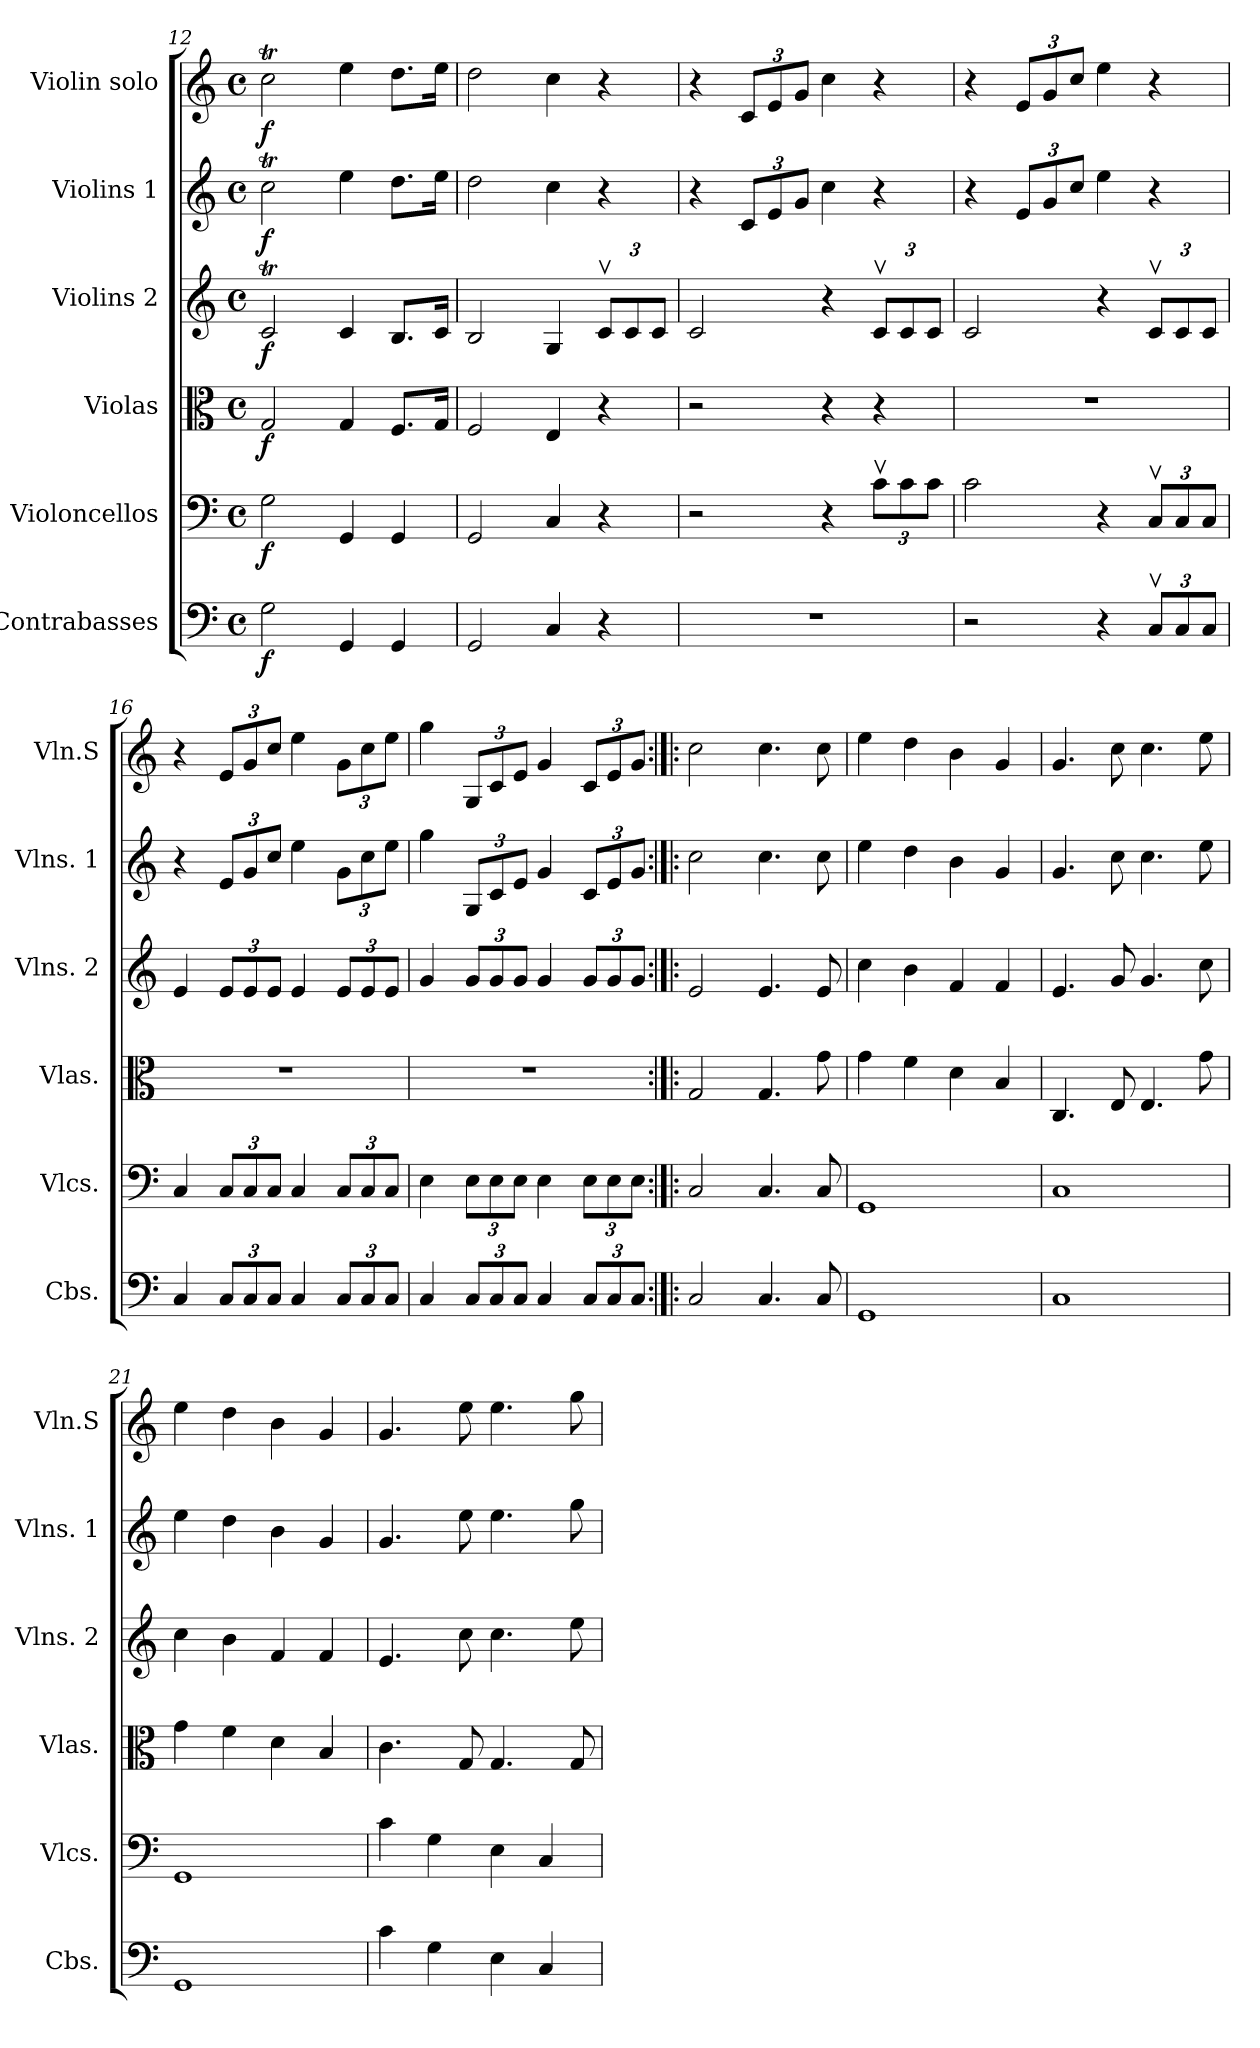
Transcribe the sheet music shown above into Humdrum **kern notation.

**kern	**dynam	**kern	**dynam	**kern	**dynam	**kern	**dynam	**kern	**dynam	**kern	**dynam
*part6	*part6	*part5	*part5	*part4	*part4	*part3	*part3	*part2	*part2	*part1	*part1
*staff6	*staff6	*staff5	*staff5	*staff4	*staff4	*staff3	*staff3	*staff2	*staff2	*staff1	*staff1
*I"Contrabasses	*	*I"Violoncellos	*	*I"Violas	*	*I"Violins 2	*	*I"Violins 1	*	*I"Violin solo	*
*I'Cbs.	*	*I'Vlcs.	*	*I'Vlas.	*	*I'Vlns. 2	*	*I'Vlns. 1	*	*I'Vln.S	*
*clefF4	*	*clefF4	*	*clefC3	*	*clefG2	*	*clefG2	*	*clefG2	*
*ITrd7c12	*	*	*	*	*	*	*	*	*	*	*
*k[]	*	*k[]	*	*k[]	*	*k[]	*	*k[]	*	*k[]	*
*M4/4	*	*M4/4	*	*M4/4	*	*M4/4	*	*M4/4	*	*M4/4	*
*met(c)	*	*met(c)	*	*met(c)	*	*met(c)	*	*met(c)	*	*met(c)	*
=12	=12	=12	=12	=12	=12	=12	=12	=12	=12	=12	=12
!	!LO:DY:b	!	!LO:DY:b	!	!LO:DY:b	!	!LO:DY:b	!	!LO:DY:b	!	!LO:DY:b
2GG\	f	2G\	f	2G/	f	2cT/	f	2ccT\	f	2ccT\	f
4GGG/	.	4GG/	.	4G/	.	4c/	.	4ee\	.	4ee\	.
4GGG/	.	4GG/	.	8.F/L	.	8.B/L	.	8.dd\L	.	8.dd\L	.
.	.	.	.	16G/Jk	.	16c/Jk	.	16ee\Jk	.	16ee\Jk	.
=13	=13	=13	=13	=13	=13	=13	=13	=13	=13	=13	=13
2GGG/	.	2GG/	.	2F/	.	2B/	.	2dd\	.	2dd\	.
4CC/	.	4C/	.	4E/	.	4G/	.	4cc\	.	4cc\	.
*	*	*	*	*	*	*Xbrackettup	*	*	*	*	*
4r	.	4r	.	4r	.	12cv/L	.	4r	.	4r	.
.	.	.	.	.	.	12c/	.	.	.	.	.
.	.	.	.	.	.	12c/J	.	.	.	.	.
=14	=14	=14	=14	=14	=14	=14	=14	=14	=14	=14	=14
1r	.	2r	.	2r	.	2c/	.	4r	.	4r	.
*	*	*	*	*	*	*	*	*Xbrackettup	*	*Xbrackettup	*
.	.	.	.	.	.	.	.	12c/L	.	12c/L	.
.	.	.	.	.	.	.	.	12e/	.	12e/	.
.	.	.	.	.	.	.	.	12g/J	.	12g/J	.
.	.	4r	.	4r	.	4r	.	4cc\	.	4cc\	.
*	*	*Xbrackettup	*	*	*	*	*	*	*	*	*
.	.	12cv\L	.	4r	.	12cv/L	.	4r	.	4r	.
.	.	12c\	.	.	.	12c/	.	.	.	.	.
.	.	12c\J	.	.	.	12c/J	.	.	.	.	.
!!LO:PB:g=z
=15	=15	=15	=15	=15	=15	=15	=15	=15	=15	=15	=15
2r	.	2c\	.	1r	.	2c/	.	4r	.	4r	.
.	.	.	.	.	.	.	.	12e/L	.	12e/L	.
.	.	.	.	.	.	.	.	12g/	.	12g/	.
.	.	.	.	.	.	.	.	12cc/J	.	12cc/J	.
4r	.	4r	.	.	.	4r	.	4ee\	.	4ee\	.
*Xbrackettup	*	*	*	*	*	*	*	*	*	*	*
12CCv/L	.	12Cv/L	.	.	.	12cv/L	.	4r	.	4r	.
12CC/	.	12C/	.	.	.	12c/	.	.	.	.	.
12CC/J	.	12C/J	.	.	.	12c/J	.	.	.	.	.
=16	=16	=16	=16	=16	=16	=16	=16	=16	=16	=16	=16
4CC/	.	4C/	.	1r	.	4e/	.	4r	.	4r	.
12CC/L	.	12C/L	.	.	.	12e/L	.	12e/L	.	12e/L	.
12CC/	.	12C/	.	.	.	12e/	.	12g/	.	12g/	.
12CC/J	.	12C/J	.	.	.	12e/J	.	12cc/J	.	12cc/J	.
4CC/	.	4C/	.	.	.	4e/	.	4ee\	.	4ee\	.
12CC/L	.	12C/L	.	.	.	12e/L	.	12g\L	.	12g\L	.
12CC/	.	12C/	.	.	.	12e/	.	12cc\	.	12cc\	.
12CC/J	.	12C/J	.	.	.	12e/J	.	12ee\J	.	12ee\J	.
=17	=17	=17	=17	=17	=17	=17	=17	=17	=17	=17	=17
4CC/	.	4E\	.	1r	.	4g/	.	4gg\	.	4gg\	.
12CC/L	.	12E\L	.	.	.	12g/L	.	12G/L	.	12G/L	.
12CC/	.	12E\	.	.	.	12g/	.	12c/	.	12c/	.
12CC/J	.	12E\J	.	.	.	12g/J	.	12e/J	.	12e/J	.
4CC/	.	4E\	.	.	.	4g/	.	4g/	.	4g/	.
12CC/L	.	12E\L	.	.	.	12g/L	.	12c/L	.	12c/L	.
12CC/	.	12E\	.	.	.	12g/	.	12e/	.	12e/	.
12CC/J	.	12E\J	.	.	.	12g/J	.	12g/J	.	12g/J	.
=18:|!|:	=18:|!|:	=18:|!|:	=18:|!|:	=18:|!|:	=18:|!|:	=18:|!|:	=18:|!|:	=18:|!|:	=18:|!|:	=18:|!|:	=18:|!|:
2CC/	.	2C/	.	2G/	.	2e/	.	2cc\	.	2cc\	.
4.CC/	.	4.C/	.	4.G/	.	4.e/	.	4.cc\	.	4.cc\	.
8CC/	.	8C/	.	8g\	.	8e/	.	8cc\	.	8cc\	.
=19	=19	=19	=19	=19	=19	=19	=19	=19	=19	=19	=19
1GGG	.	1GG	.	4g\	.	4cc\	.	4ee\	.	4ee\	.
.	.	.	.	4f\	.	4b\	.	4dd\	.	4dd\	.
.	.	.	.	4d\	.	4f/	.	4b\	.	4b\	.
.	.	.	.	4B/	.	4f/	.	4g/	.	4g/	.
=20	=20	=20	=20	=20	=20	=20	=20	=20	=20	=20	=20
1CC	.	1C	.	4.C/	.	4.e/	.	4.g/	.	4.g/	.
.	.	.	.	8E/	.	8g/	.	8cc\	.	8cc\	.
.	.	.	.	4.E/	.	4.g/	.	4.cc\	.	4.cc\	.
.	.	.	.	8g\	.	8cc\	.	8ee\	.	8ee\	.
=21	=21	=21	=21	=21	=21	=21	=21	=21	=21	=21	=21
1GGG	.	1GG	.	4g\	.	4cc\	.	4ee\	.	4ee\	.
.	.	.	.	4f\	.	4b\	.	4dd\	.	4dd\	.
.	.	.	.	4d\	.	4f/	.	4b\	.	4b\	.
.	.	.	.	4B/	.	4f/	.	4g/	.	4g/	.
!!LO:LB:g=z
=22	=22	=22	=22	=22	=22	=22	=22	=22	=22	=22	=22
4C\	.	4c\	.	4.c\	.	4.e/	.	4.g/	.	4.g/	.
4GG\	.	4G\	.	.	.	.	.	.	.	.	.
.	.	.	.	8G/	.	8cc\	.	8ee\	.	8ee\	.
4EE\	.	4E\	.	4.G/	.	4.cc\	.	4.ee\	.	4.ee\	.
4CC/	.	4C/	.	.	.	.	.	.	.	.	.
.	.	.	.	8G/	.	8ee\	.	8gg\	.	8gg\	.
=	=	=	=	=	=	=	=	=	=	=	=
*-	*-	*-	*-	*-	*-	*-	*-	*-	*-	*-	*-
